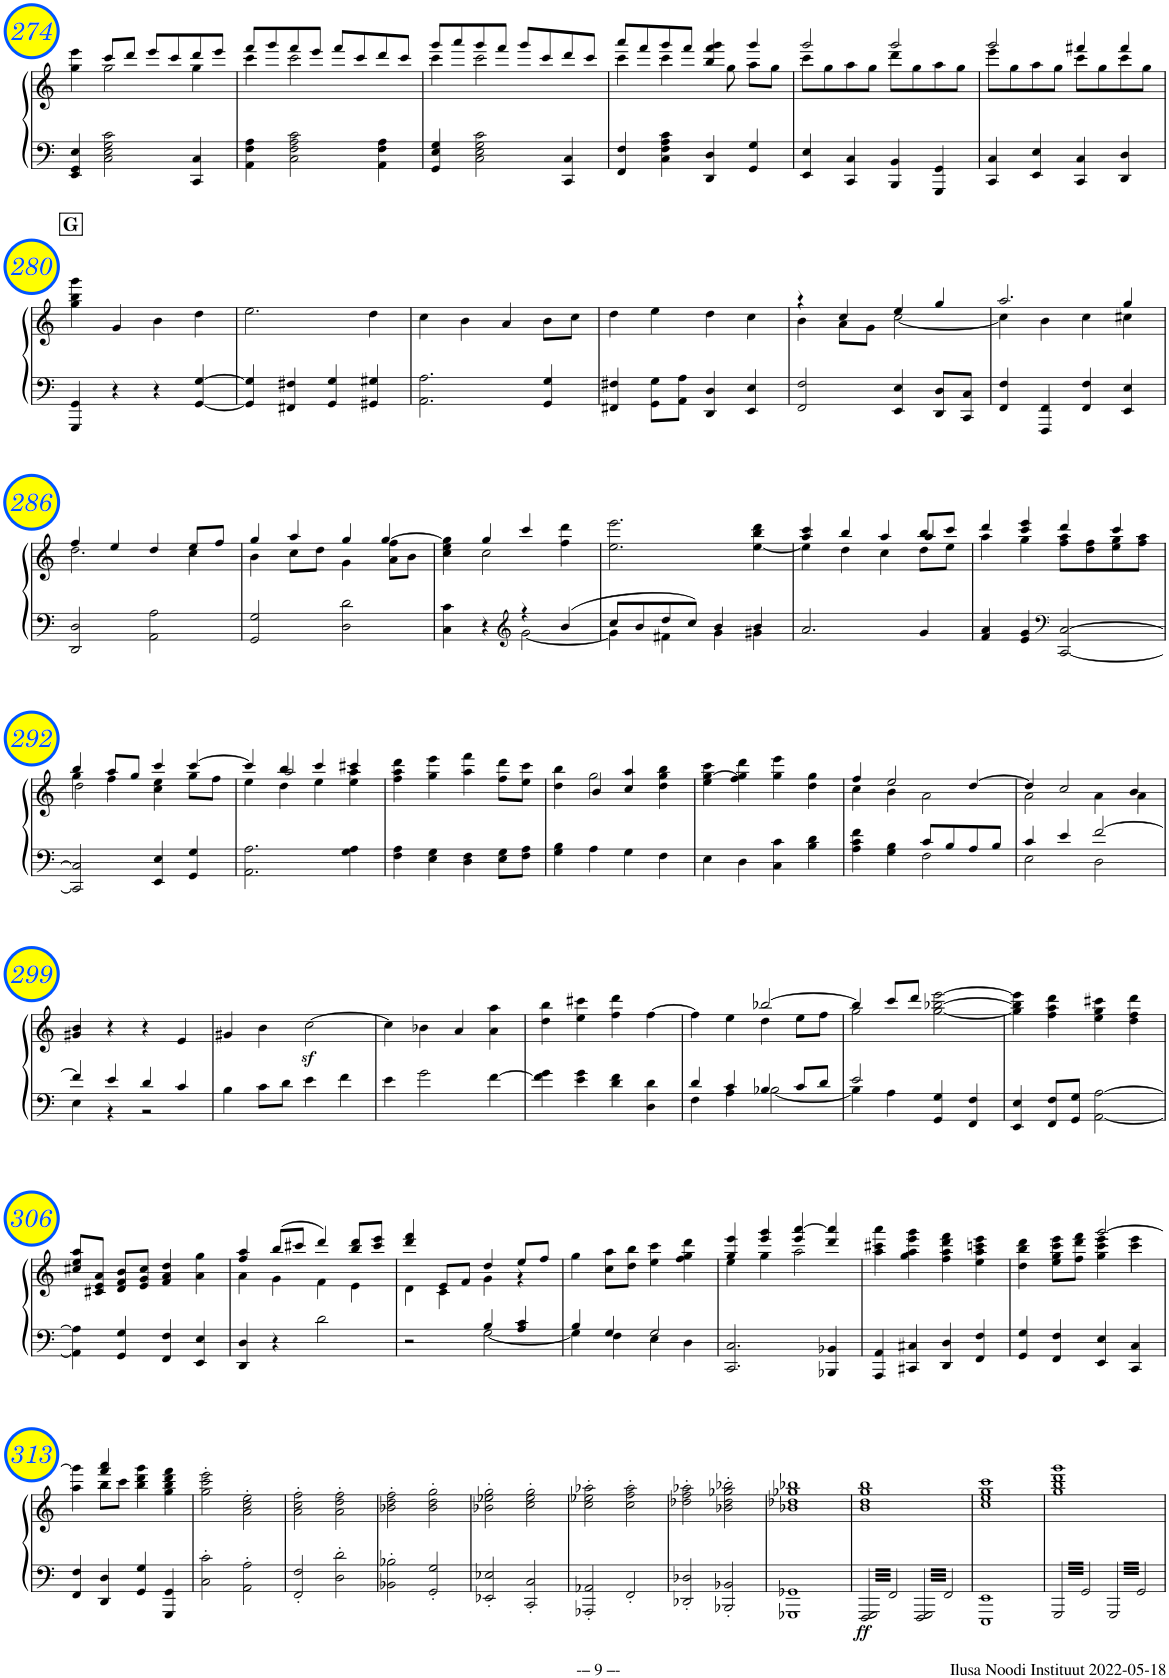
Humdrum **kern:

**kern	**kern	**dynam
*part1	*part1	*part1
*staff2	*staff1	*staff1/2
*I"Piano	*	*
*I'Pno	*	*
!!LO:PB:g=z
*clefF4	*clefG2	*
*k[]	*k[]	*
*M4/4	*M4/4	*
*met(c)	*met(c)	*
=274	=274	=274
*	*^	*
4EE/ 4GG/ 4E/	4gg\ 4eee\	4ryy	.
2C\ 2E\ 2G\ 2c\	8ccc/L	2gg\	.
.	8ddd/J	.	.
.	8eee/L	.	.
.	8ccc/	.	.
4CC/ 4C/	8ddd/	4gg\	.
.	8eee/J	.	.
=275	=275	=275	=275
4AA\ 4F\ 4A\	8fff/L	4ccc\	.
.	8ggg/	.	.
2C\ 2F\ 2A\ 2c\	8fff/	2ccc\	.
.	8eee/J	.	.
.	8fff/L	.	.
.	8ccc/	.	.
4AA\ 4F\ 4A\	8ddd/	4ryy	.
.	8ccc/J	.	.
=276	=276	=276	=276
4GG/ 4E/ 4G/	8ggg/L	4ccc\	.
.	8aaa/	.	.
2C\ 2E\ 2G\ 2c\	8ggg/	2ccc\	.
.	8fff/J	.	.
.	8ggg/L	.	.
.	8ccc/	.	.
4CC/ 4C/	8ddd/	4ryy	.
.	8ccc/J	.	.
=277	=277	=277	=277
*	*	*^	*
4FF/ 4F/	8aaa/L	8ryy	4ccc\	.
.	8fff/	8ryy@	.	.
4C\ 4F\ 4A\ 4c\	8ggg/	8ryy@	4ccc\	.
.	8fff/J	8ryy@	.	.
4DD/ 4D/	4bb/ 4fff/ 4ggg/	8ryy@	4ryy	.
.	.	8gg\	.	.
4GG/ 4G/	4ggg/	4ryy	8aa\L	.
.	.	.	8gg\J	.
*	*	*v	*v	*
=278	=278	=278	=278
4EE/ 4E/	2ggg/	8ccc\L	.
.	.	8gg\	.
4CC/ 4C/	.	8aa\	.
.	.	8gg\J	.
4BBB/ 4BB/	2ggg/	8ddd\L	.
.	.	8gg\	.
4GGG/ 4GG/	.	8aa\	.
.	.	8gg\J	.
=279	=279	=279	=279
4CC/ 4C/	2ggg/	8eee\L	.
.	.	8gg\	.
4EE/ 4E/	.	8aa\	.
.	.	8gg\J	.
4CC/ 4C/	4fff#X/	8ccc\L	.
.	.	8gg\	.
4DD/ 4D/	4fff#/	8ccc\	.
.	.	8gg\J	.
*	*v	*v	*
!!LO:LB:g=z
!!LO:REH:place=s1:a:B:cj:fs=14:t=G
=280	=280	=280
4GGG/ 4GG/	4gg\ 4bb\ 4ggg\	.
4r	4g/	.
4r	4b\	.
[4GG/ [4G/	4dd\	.
=281	=281	=281
4GG/] 4G/]	2.ee\	.
4FF#X/ 4F#X/	.	.
4GG/ 4G/	.	.
4GG#X/ 4G#X/	4dd\	.
=282	=282	=282
2.AA\ 2.A\	4cc\	.
.	4b\	.
.	4a/	.
4GG/ 4G/	8b\L	.
.	8cc\J	.
=283	=283	=283
4FF#X/ 4F#X/	4dd\	.
8GG\ 8G\L	4ee\	.
8AA\ 8A\J	.	.
4DD/ 4D/	4dd\	.
4EE/ 4E/	4cc\	.
=284	=284	=284
*	*^	*
2FF/ 2F/	4r	4b\	.
.	4cc/	8a\L	.
.	.	8g\J	.
4EE/ 4E/	4ee/	[2cc\	.
8DD/ 8D/L	4gg/	.	.
8CC/ 8C/J	.	.	.
=285	=285	=285	=285
4FF/ 4F/	2.aa/	4cc\]	.
4FFF/ 4FF/	.	4b\	.
4FF/ 4F/	.	4cc\	.
4EE/ 4E/	4gg/	4cc#X\	.
!!LO:LB:g=z	!!
=286	=286	=286	=286
2DD/ 2D/	4ff/	2.dd\	.
.	4ee/	.	.
2AA\ 2A\	4dd/	.	.
.	8ee/L	4cc\	.
.	8ff/J	.	.
=287	=287	=287	=287
2GG/ 2G/	4gg/	4b\	.
.	4aa/	8cc\L	.
.	.	8dd\J	.
2D\ 2d\	4gg/	4g\	.
.	[4gg/	8a\ 8ff\L	.
.	.	8b\J	.
=288	=288	=288	=288
*^	*	*	*
4C\ 4c\	2ryy	4cc\ 4ee\ 4gg\]	4ryy	.
4r	.	4gg/	2cc\	.
*clefG2	*	*	*	*
4r	[2g\	4ccc/	.	.
4b/	.	4ff\ 4ddd\	4ryy	.
*	*	*v	*v	*
=289	=289	=289	=289
8cc/L	4g\]	2.ee\ 2.eee\	.
8b/	.	.	.
8dd/	4f#X\	.	.
8cc/J	.	.	.
4b/	4g\	.	.
4b/	4g#X\	[4ee\ 4bb\ 4ddd\	.
*v	*v	*	*
=290	=290	=290
*	*^	*
*	*	*^	*
2.a/	4aa/ 4ccc/	4ee\]	2.ryy	.
.	4bb/	4dd\	.	.
.	4aa/	4cc\	.	.
4g/	8bb/L	8dd\L	4aa/	.
.	8ccc/J	8ee\J	.	.
*	*	*v	*v	*
=291	=291	=291	=291
4f/ 4a/	4ddd/	4aa\	.
4e/ 4g/	4ccc/ 4eee/	4gg\	.
*clefF4	*	*	*
[2CC/ [2C/	4ddd/	8ff\ 8aa\L	.
.	.	8dd\ 8ff\	.
.	4ccc/	8ee\ 8gg\	.
.	.	8ff\ 8aa\J	.
!!LO:LB:g=z
=292	=292	=292	=292
*	*	*^	*
2CC/] 2C/]	4bb/	4gg\	2dd\	.
.	8aa/L	4ff\	.	.
.	8gg/J	.	.	.
4EE/ 4E/	4ccc/	4cc\ 4ee\	2ryy	.
4GG/ 4G/	[4ccc/	8gg\L	.	.
.	.	8ff\J	.	.
=293	=293	=293	=293	=293
2.AA\ 2.A\	4ccc/]	4ee\	4ryy	.
.	4bb/	4dd\	2aa/	.
.	4ccc/	4ee\	.	.
4G\ 4A\	4ccc#X/	4ee\ 4aa\	4ryy	.
*	*v	*v	*v	*
=294	=294	=294
4F\ 4A\	4ff\ 4aa\ 4ddd\	.
4E\ 4G\	4gg\ 4eee\	.
4D\ 4F\	4aa\ 4fff\	.
8E\ 8G\L	8ff\ 8ddd\L	.
8F\ 8A\J	8ee\ 8ccc\J	.
=295	=295	=295
*	*^	*
4G\ 4B\	4dd\ 4bb\	4ryy	.
4A\	4b/	2gg\	.
4G\	4cc/ 4aa/	.	.
4F\	4dd\ 4gg\ 4bb\	4ryy	.
*	*v	*v	*
=296	=296	=296
4E\	4ee\ [4gg\ 4ccc\	.
4D\	4ff\ 4gg\] 4ddd\	.
4C\ 4c\	4gg\ 4eee\	.
4B\ 4d\	4dd\ 4gg\	.
=297	=297	=297
*^	*^	*
4A\ 4c\ 4f\	2ryy	4ff/	4cc\	.
4G\ 4B\	.	2ee/	4b\	.
8c/L	2F\	.	2a\	.
8B/	.	.	.	.
8A/	.	[4dd/	.	.
8B/J	.	.	.	.
=298	=298	=298	=298	=298
*	*^	*	*	*
4c/	2ryy	2E\	4dd/]	2a\	.
4e/	.	.	2cc/	.	.
[2f/	2D\	2ryy	.	4a\	.
.	.	.	4b/	4a\	.
*	*v	*v	*	*	*
*	*	*v	*v	*
!!LO:LB:g=z
=299	=299	=299	=299
4f/]	4E\	4g#X/ 4b/	.
4e/	4r	4r	.
4d/	2r	4r	.
4c/	.	4e/	.
*v	*v	*	*
=300	=300	=300
4B\	4g#X/	.
8c\L	4b\	.
8d\J	.	.
4e\	[2ccz<\	.
4f\	.	.
=301	=301	=301
4e\	4cc\]	.
2g\	4b-X\	.
.	4a/	.
[4f\	4a\ 4aa\	.
=302	=302	=302
4f\] 4g\	4dd\ 4bb\	.
4e\ 4g\	4ee\ 4ccc#X\	.
4d\ 4f\	4ff\ 4ddd\	.
4D\ 4d\	[4ff\	.
=303	=303	=303
*^	*^	*
4d/	4F\	4ff\]	2ryy	.
4c/	4A\	4ee\	.	.
4B-X/	[2B-\	[2bb-X/	4dd\	.
8c/L	.	.	8ee\L	.
8d/J	.	.	8ff\J	.
=304	=304	=304	=304	=304
2e/	4B-\]	4bb-/]	2gg\	.
.	4A\	8ccc/L	.	.
.	.	8ddd/J	.	.
4GG/ 4G/	2ryy	[2gg\ [2bb-X\ [2eee\	2ryy	.
4FF/ 4F/	.	.	.	.
*v	*v	*	*	*
*	*v	*v	*
=305	=305	=305
4EE/ 4E/	4gg\] 4bb-\] 4eee\]	.
8FF/ 8F/L	4ff\ 4aa\ 4ddd\	.
8GG/ 8G/J	.	.
[2AA\ [2A\	4ee\ 4gg\ 4ccc#X\	.
.	4dd\ 4ff\ 4ddd\	.
!!LO:LB:g=z
=306	=306	=306
4AA\] 4A\]	8cc#X/ 8ee/ 8aa/L	.
.	8c#X/ 8e/ 8a/J	.
4GG/ 4G/	8d/ 8f/ 8b/L	.
.	8e/ 8g/ 8cc#/J	.
4FF/ 4F/	4f/ 4a/ 4dd/	.
4EE/ 4E/	4a\ 4gg\	.
=307	=307	=307
*	*^	*
4DD/ 4D/	4ff/ 4aa/	4a\	.
4r	(8bb/L	4g\	.
.	8ccc#X/J	.	.
2d\	4ddd/)	4f\	.
.	8bb/ 8ddd/L	4e\	.
.	8ccc#/ 8eee/J	.	.
=308	=308	=308	=308
*^	*	*	*
2r	2ryy	4ddd/ 4fff/	4d\	.
.	.	8e/L	4c\	.
.	.	8f/J	.	.
4B/	[2G\	4dd/	4g\	.
4A/ 4c/	.	8ee/L	4r	.
.	.	8ff/J	.	.
*	*	*v	*v	*
=309	=309	=309	=309
4B/	4G\]	4gg\	.
4G/	4F\	8cc\ 8aa\L	.
.	.	8dd\ 8bb\J	.
2G/	4E\	4ee\ 4ccc\	.
.	4D\	4ff\ 4gg\ 4ddd\	.
*v	*v	*	*
=310	=310	=310
*	*^	*
2.CC/ 2.C/	4gg/ 4eee/	4ee\	.
.	4eee/ 4ggg/	4gg\	.
.	4eee/ [4aaa/	2aa\	.
4BBB-X/ 4BB-X/	4ddd/ 4aaa/]	.	.
*	*v	*v	*
=311	=311	=311
4AAA/ 4AA/	4aa\ 4ccc#X\ 4aaa\	.
4CC#X/ 4C#X/	4gg\ 4aa\ 4eee\ 4ggg\	.
4DD/ 4D/	4ff\ 4aa\ 4ddd\ 4fff\	.
4FF/ 4F/	4ee\ 4aa\ 4cccn\ 4eee\	.
=312	=312	=312
*	*^	*
*	*	*^	*
4GG/ 4G/	4dd\ 4bb\ 4ddd\	2.ryy	2ryy	.
4FF/ 4F/	8ee\ 8gg\ 8ccc\ 8eee\L	.	.	.
.	8ff\ 8ddd\ 8fff\J	.	.	.
4EE/ 4E/	[2ggg/	.	4gg\ 4ccc\ 4eee\	.
4CC/ 4C/	.	4eee\	4ccc\	.
*	*	*v	*v	*
!!LO:LB:g=z
=313	=313	=313	=313
4FF/ 4F/	4aa\ 4ggg\]	4ryy	.
4DD/ 4D/	4fff/ 4aaa/	8bb\L	.
.	.	8ccc\J	.
4GG/ 4G/	4bb\ 4ddd\ 4ggg\	2ryy	.
4GGG/ 4GG/	4gg\ 4bb\ 4ddd\ 4fff\	.	.
*	*v	*v	*
=314	=314	=314
2C\' 2c\'	2gg\' 2ccc\' 2eee\'	.
2AA\' 2A\'	2a\' 2cc\' 2ee\'	.
=315	=315	=315
2FF/' 2F/'	2a\' 2cc\' 2ff\'	.
2D\' 2d\'	2a\' 2dd\' 2ff\'	.
=316	=316	=316
2BB-X\' 2B-X\'	2b-X\' 2dd\' 2ff\'	.
2GG/' 2G/'	2b-\' 2dd\' 2gg\'	.
=317	=317	=317
2EE-X/' 2E-X/'	2b-X\' 2ee-X\' 2gg\'	.
2CC/' 2C/'	2cc\' 2ee-\' 2gg\'	.
=318	=318	=318
2AAA-X/' 2AA-X/'	2cc\' 2ee-X\' 2aa-X\'	.
2FF'/	2cc\' 2ff\' 2aa-\'	.
=319	=319	=319
2DD-X/' 2D-X/'	2dd-X\' 2ff\' 2aa-X\'	.
2BBB-X/' 2BB-X/'	2b-X\' 2dd-\' 2gg-X\' 2bb-X\'	.
=320	=320	=320
1GGG-X 1GG-X	1b-X 1dd-X 1gg-X 1bb-X	.
=321	=321	=321
!	!	!LO:DY:b=2
6.FFF/ 6.GGG/	1b 1dd 1gg 1bb	ff
6.FF/	.	.
6.FFF/ 6.GGG/	.	.
6.FF/	.	.
=322	=322	=322
1EEE 1EE	1cc 1ee 1gg 1ccc	.
=323	=323	=323
6.GGG/	1gg 1bb 1ddd 1ggg	.
6.GG/	.	.
6.GGG/	.	.
6.GG/	.	.
=	=	=
*-	*-	*-
